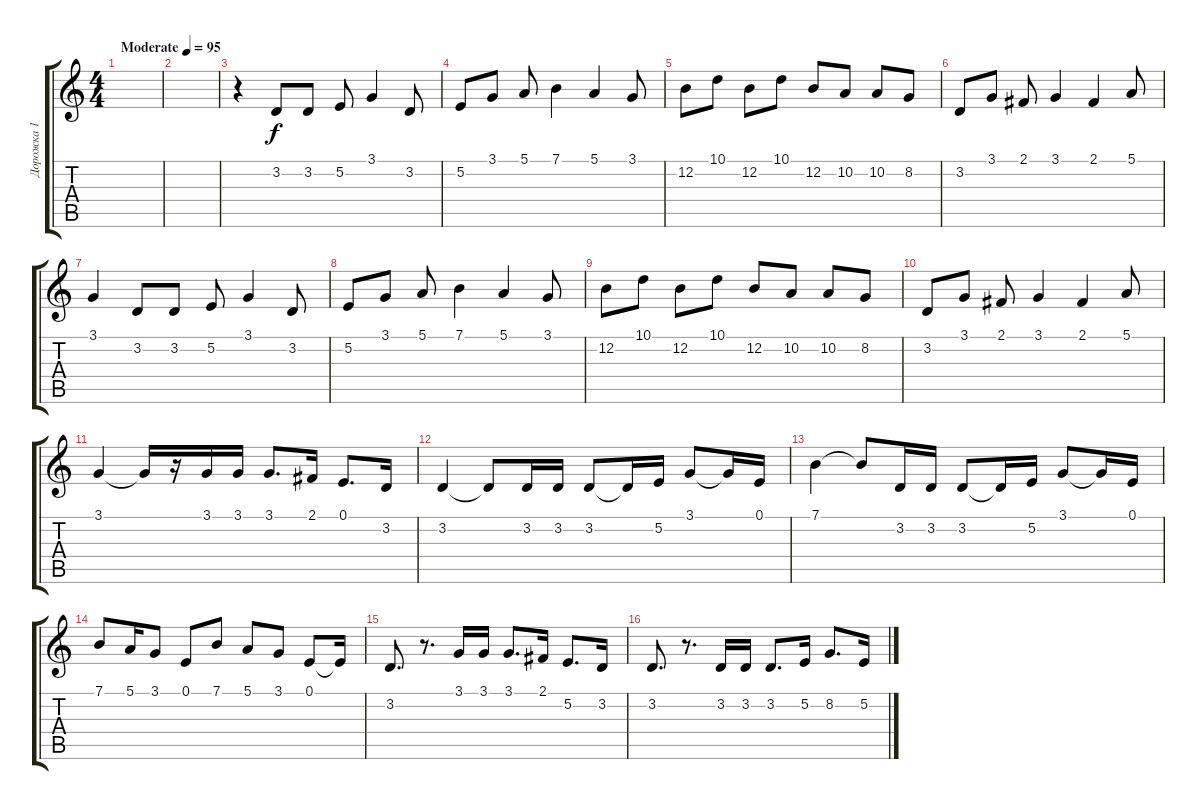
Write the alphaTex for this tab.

\track ("Дорожка 1" "Дорожка 1") {instrument brightacousticpiano}
\staff {score tabs}
\tuning (E4 B3 G3 D3 A2 E2) {hide}
\ts (4 4)
\tempo (95 "Moderate")
\clef g2
\ks c
|
|
r.4 3.2.8 3.2.8 5.2.8 3.1.4 3.2.8 |
5.2.8 3.1.8 5.1.8 7.1.4 5.1.4 3.1.8 |
12.2.8 10.1.8 12.2.8 10.1.8 12.2.8 10.2.8 10.2.8 8.2.8 |
3.2.8 3.1.8 2.1.8 3.1.4 2.1.4 5.1.8 |
3.1.4 3.2.8 3.2.8 5.2.8 3.1.4 3.2.8 |
5.2.8 3.1.8 5.1.8 7.1.4 5.1.4 3.1.8 |
12.2.8 10.1.8 12.2.8 10.1.8 12.2.8 10.2.8 10.2.8 8.2.8 |
3.2.8 3.1.8 2.1.8 3.1.4 2.1.4 5.1.8 |
3.1.4 3.1{t}.16 r.16 3.1.16 3.1.16 3.1.8{d} 2.1.16 0.1.8{d} 3.2.16 |
3.2.4 3.2{t}.8 3.2.16 3.2.16 3.2.8 3.2{t}.16 5.2.16 3.1.8 3.1{t}.16 0.1.16 |
7.1.4 7.1{t}.8 3.2.16 3.2.16 3.2.8 3.2{t}.16 5.2.16 3.1.8 3.1{t}.16 0.1.16 |
7.1.8 5.1.16 3.1.8 0.1.8 7.1.8 5.1.8 3.1.8 0.1.8 0.1{t}.16 |
3.2.8{d} r.8{d} 3.1.16 3.1.16 3.1.8{d} 2.1.16 5.2.8{d} 3.2.16 |
3.2.8{d} r.8{d} 3.2.16 3.2.16 3.2.8{d} 5.2.16 8.2.8{d} 5.2.16
